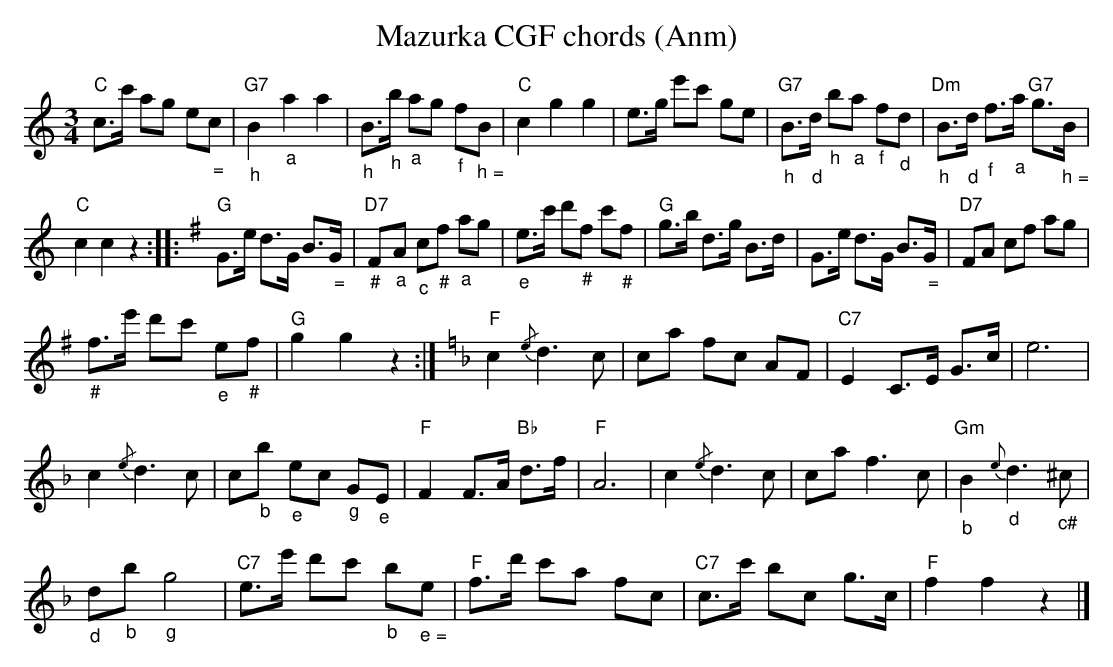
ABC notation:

X:1
T: Mazurka CGF chords (Anm)
M:3/4
L:1/8
K:C %%MIDI gchordon
"C"c>c' ag e"_ ="c | "G7""_h"B2"_a"a2a2 | "_h"B>"_h"b "_a"ag "_f"f"_ h ="B | "C"c2g2g2 | e>g e'c' ge | "G7""_h"B>"_d"d "_h"b"_a"a "_f"f"_d"d | "Dm""_h"B>"_d"d "_f"f>"_a"a "G7"g>"_ h ="B |
"C"c2c2z2 :: [K:G] "G"G>e d>G B>"_ ="G | "D7""_#"F"_a"A "_c"c"_#"f "_a"ag | "_e"e>c' d'"_#"f c'"_#"f | "G"g>b d>g B>d | G>e d>G B>"_ ="G | "D7"FA cf ag |
"_#"f>e' d'c' "_e"e"_#"f | "G"g2g2z2 :| [K:F] "F"c2 {/e}d3c | ca fc AF | "C7"E2 C>E G>c | e6 |
c2 {/e}d3c | c"_b"b "_e"ec "_g"G"_e"E | "F"F2F>A "Bb"d>f | "F"A6 | c2 {/e}d3c | caf3c | "Gm""_b"B2 {e}"_d"d3"_c#"^c |
"_d"d"_b"b"_g"g4 | "C7"e>e' d'c' "_b"b"_ e ="e | "F"f>d' c'a fc | "C7"c>c' bc g>c | "F"f2f2z2 |]
